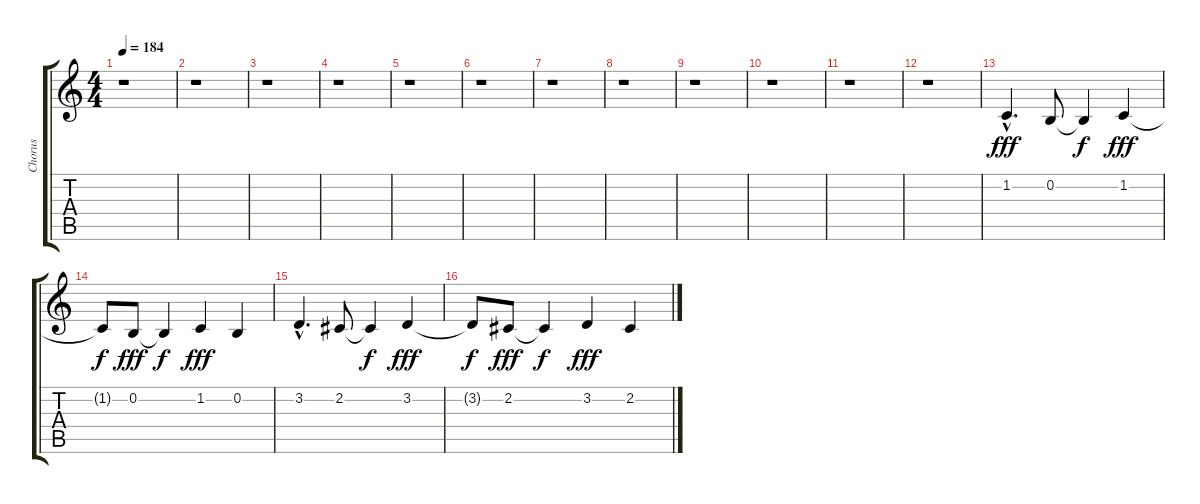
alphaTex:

\track ("Chorus" "Chorus") {instrument synthvoice}
\staff {score tabs}
\tuning (E4 B3 G3 D3 A2 E2) {hide}
\ts (4 4)
\tempo 184
\clef g2
\ks c
r.1{dy f} |
r.1 |
r.1 |
r.1 |
r.1 |
r.1 |
r.1 |
r.1 |
r.1 |
r.1 |
r.1 |
r.1 |
1.2{hac}.4{d dy fff} 0.2.8 0.2{t}.4{dy f} 1.2.4{dy fff} |
1.2{t}.8{dy f} 0.2.8{dy fff} 0.2{t}.4{dy f} 1.2.4{dy fff} 0.2.4 |
3.2{hac}.4{d} 2.2.8 2.2{t}.4{dy f} 3.2.4{dy fff} |
3.2{t}.8{dy f} 2.2.8{dy fff} 2.2{t}.4{dy f} 3.2.4{dy fff} 2.2.4
